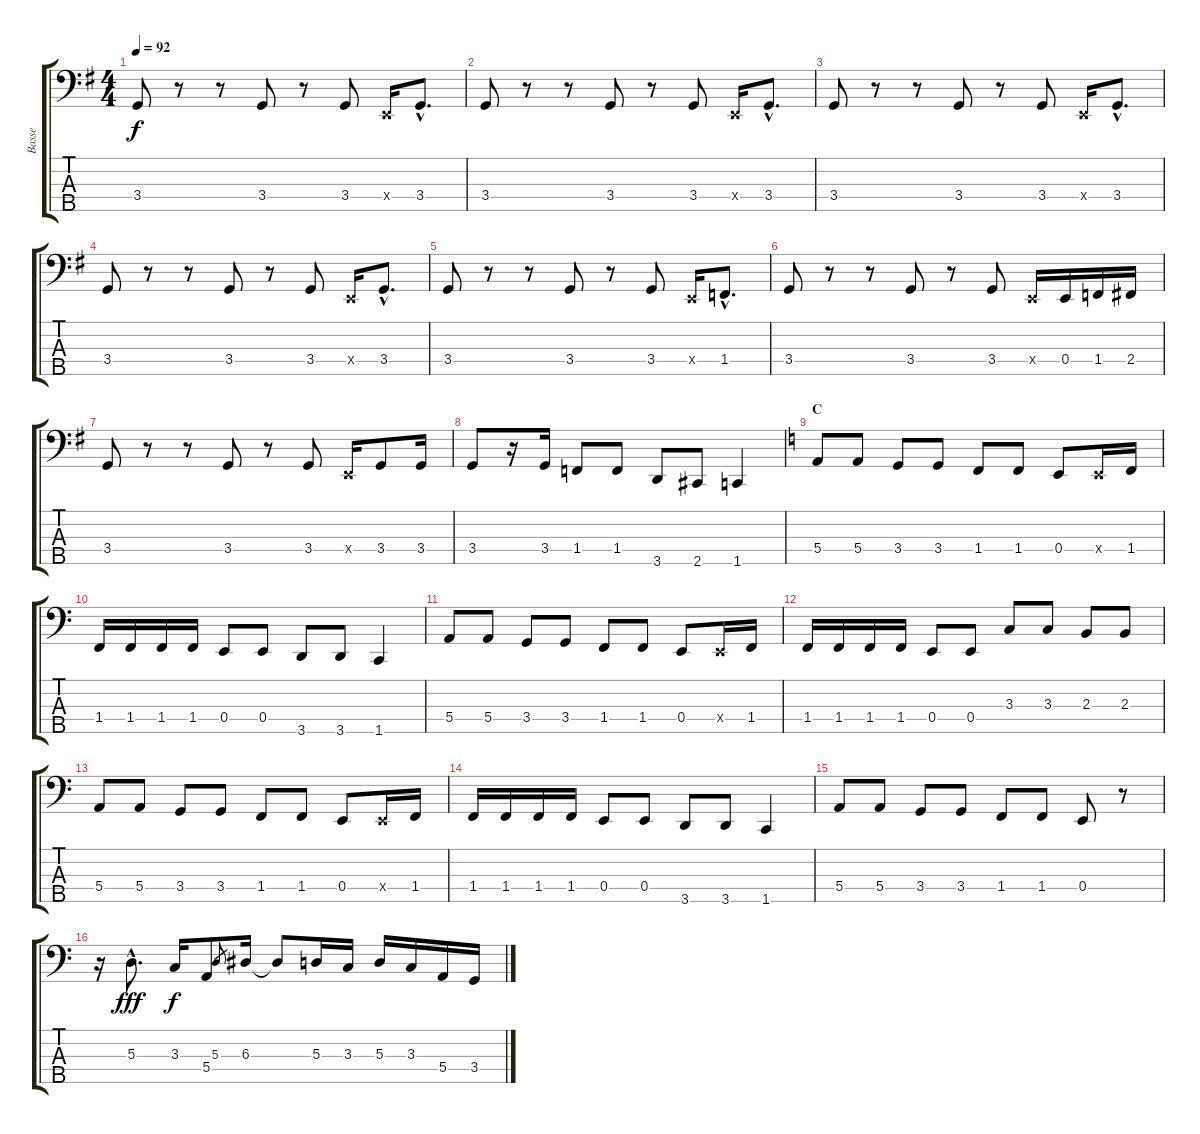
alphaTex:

\track ("Basse" "Basse") {instrument electricbassfinger}
\staff {score tabs}
\tuning (G2 D2 A1 E1 B0) {hide}
\ts (4 4)
\tempo 92
\clef f4
\ks g
3.4.8{dy f} r.8 r.8 3.4.8 r.8 3.4.8 0.4{x}.16 3.4{hac}.8{d} |
3.4.8 r.8 r.8 3.4.8 r.8 3.4.8 0.4{x}.16 3.4{hac}.8{d} |
3.4.8 r.8 r.8 3.4.8 r.8 3.4.8 0.4{x}.16 3.4{hac}.8{d} |
3.4.8 r.8 r.8 3.4.8 r.8 3.4.8 0.4{x}.16 3.4{hac}.8{d} |
3.4.8 r.8 r.8 3.4.8 r.8 3.4.8 0.4{x}.16 1.4{hac}.8{d} |
3.4.8 r.8 r.8 3.4.8 r.8 3.4.8 0.4{x}.16 0.4.16 1.4.16 2.4.16 |
3.4.8 r.8 r.8 3.4.8 r.8 3.4.8 0.4{x}.16 3.4.8 3.4.16 |
3.4.8 r.16 3.4.16 1.4.8 1.4.8 3.5.8 2.5.8 1.5.4 |
\section ("" "C")
\ks c
5.4.8 5.4.8 3.4.8 3.4.8 1.4.8 1.4.8 0.4.8 0.4{x}.16 1.4.16 |
1.4.16 1.4.16 1.4.16 1.4.16 0.4.8 0.4.8 3.5.8 3.5.8 1.5.4 |
5.4.8 5.4.8 3.4.8 3.4.8 1.4.8 1.4.8 0.4.8 0.4{x}.16 1.4.16 |
1.4.16 1.4.16 1.4.16 1.4.16 0.4.8 0.4.8 3.3.8 3.3.8 2.3.8 2.3.8 |
5.4.8 5.4.8 3.4.8 3.4.8 1.4.8 1.4.8 0.4.8 0.4{x}.16 1.4.16 |
1.4.16 1.4.16 1.4.16 1.4.16 0.4.8 0.4.8 3.5.8 3.5.8 1.5.4 |
5.4.8 5.4.8 3.4.8 3.4.8 1.4.8 1.4.8 0.4.8 r.8 |
r.16 5.3{hac}.8{d dy fff} 3.3.16{dy f} 5.4.8 5.3.8{gr} 6.3.16 6.3{t}.8 5.3.16 3.3.16 5.3.16 3.3.16 5.4.16 3.4.16
